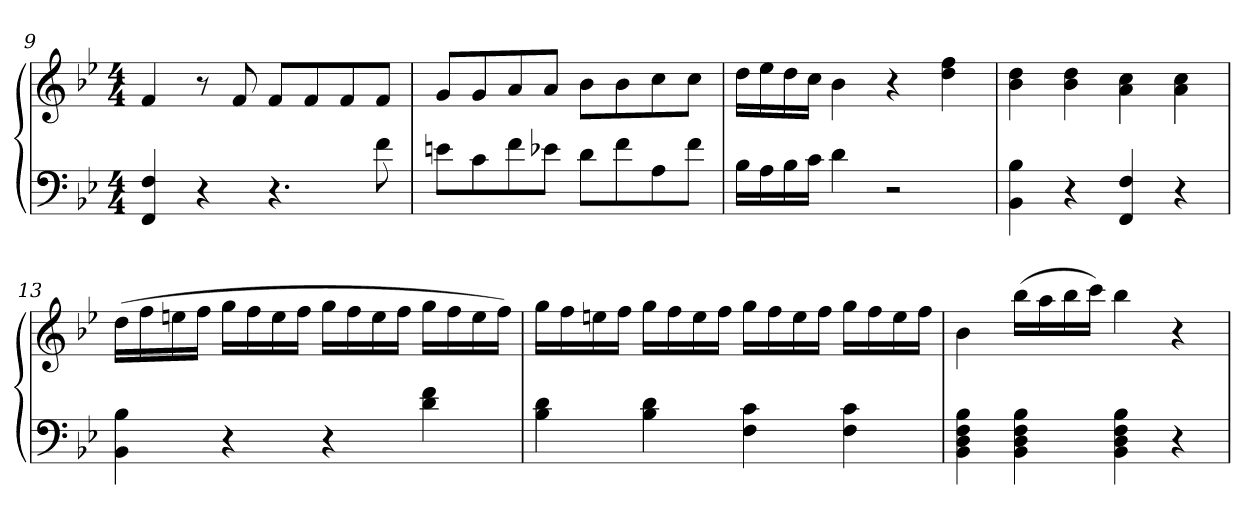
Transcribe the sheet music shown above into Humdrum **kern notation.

**kern	**kern
*part1	*part1
*staff2	*staff1
*clefF4	*clefG2
*k[b-e-]	*k[b-e-]
*M4/4	*M4/4
=9	=9
4FF 4F	4f
4r	8r
.	8f
4.r	8fL
.	8f
.	8f
8f	8fJ
=10	=10
8enL	8gL
8c	8g
8f	8a
8e-XJ	8aJ
8dL	8b-L
8f	8b-
8A	8cc
8fJ	8ccJ
=11	=11
16B-LL	16ddLL
16A	16ee-
16B-	16dd
16cJJ	16ccJJ
4d	4b-
2r	4r
.	4dd 4ff
=12	=12
4BB- 4B-	4b- 4dd
4r	4b- 4dd
4FF 4F	4a 4cc
4r	4a 4cc
=13	=13
4BB- 4B-	(16ddLL
.	16ff
.	16een
.	16ffJJ
4r	16ggLL
.	16ff
.	16ee
.	16ffJJ
4r	16ggLL
.	16ff
.	16ee
.	16ffJJ
4d 4f	16ggLL
.	16ff
.	16ee
.	16ffJJ)
=14	=14
4B- 4d	16ggLL
.	16ff
.	16een
.	16ffJJ
4B- 4d	16ggLL
.	16ff
.	16ee
.	16ffJJ
4F 4c	16ggLL
.	16ff
.	16ee
.	16ffJJ
4F 4c	16ggLL
.	16ff
.	16ee
.	16ffJJ
=15	=15
4BB- 4D 4F 4B-	4b-
4BB- 4D 4F 4B-	(16bb-LL
.	16aa
.	16bb-
.	16cccJJ)
4BB- 4D 4F 4B-	4bb-
4r	4r
=	=
*-	*-
